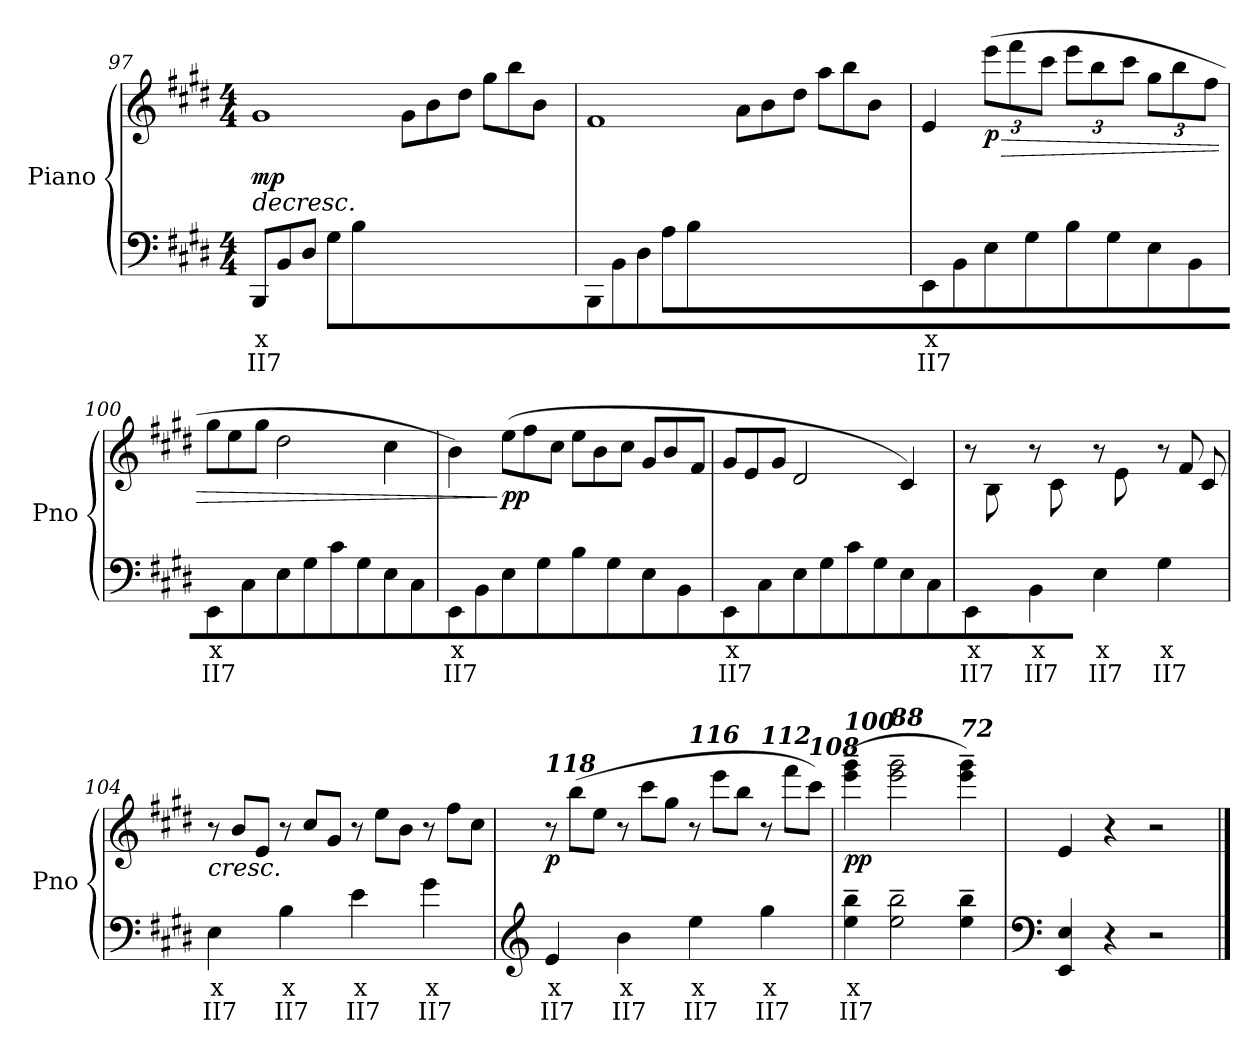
**kern	**text	**text	**kern	**dynam
*part1	*part1	*part1	*part1	*part1
*staff2	*staff2	*staff2	*staff1	*staff1/2
*I"Piano	*	*	*	*
*I'Pno	*	*	*	*
*clefF4	*	*	*clefG2	*
*k[f#c#g#d#]	*	*	*k[f#c#g#d#]	*
*M4/4	*	*	*M4/4	*
=97	=97	=97	=97	=97
*^	*	*	*	*
*	*Xtuplet	*	*	*	*
!	!	!	!	!LO:TX:a:i:t=più dim.	!
!	!	!LO:LY:b	!	!	!LO:HP:b
*	*	*	*	*^	*
*	*	*	*	*	*^	*
!	!	!	!	!	!	!	!LO:DY:n=1:b
2ryy	12BBB/L	x	II7	1g#	2ryy	12%5ryy	> mp
.	12BB/	.	.	.	.	.	.
.	12D#/J	.	.	.	.	.	.
.	12G#/L	.	.	.	.	.	.
.	12B/	.	.	.	.	.	.
.	12ryy	.	.	.	.	12d#\J	.
*	*	*	*	*	*Xtuplet	*	*
2ryy	2ryy	.	.	.	12g#\L	2ryy	.
.	.	.	.	.	12b\	.	.
.	.	.	.	.	12dd#\J	.	.
.	.	.	.	.	12gg#\L	.	.
.	.	.	.	.	12bb\	.	.
.	.	.	.	.	12b\J	.	.
!!LO:LB:g=z	!!	!!
=98	=98	=98	=98	=98	=98	=98	=98
2ryy	12BBB/L	.	.	1f#	2ryy	12%5ryy	.
.	12BB/	.	.	.	.	.	.
.	12D#/J	.	.	.	.	.	.
.	12A/L	.	.	.	.	.	.
.	12B/	.	.	.	.	.	.
.	12ryy	.	.	.	.	12d#\J	.
2ryy	2ryy	.	.	.	12a\L	2ryy	.
.	.	.	.	.	12b\	.	.
.	.	.	.	.	12dd#\J	.	.
.	.	.	.	.	12aa\L	.	.
.	.	.	.	.	12bb\	.	.
.	.	.	.	.	12b\J	.	.
*v	*v	*	*	*	*	*	*
*	*	*	*v	*v	*v	*
!!LO:LB:g=z
=99	=99	=99	=99	=99
*	*	*	*^	*
!	!LO:LY:b	!	!	!	!
*	*	*	*v	*v	*
8EE\L	x	II7	4e/	.
8BB\	.	.	.	.
*	*	*	*tuplet	*
*	*	*	*Xbrackettup	*
!	!	!	!	!LO:HP:b
!	!	!	!	!LO:DY:n=1:b
8E\	.	.	(>12eee\L	> p
.	.	.	12fff#\	.
8G#\J	.	.	.	.
.	.	.	12ccc#\J	.
8B\L	.	.	12eee\L	.
.	.	.	12bb\	.
8G#\	.	.	.	.
.	.	.	12ccc#\J	.
8E\	.	.	12gg#\L	.
.	.	.	12bb\	.
8BB\J	.	.	.	.
.	.	.	12ff#\J	.
=100	=100	=100	=100	=100
!	!LO:LY:b	!	!	!
*	*	*	*Xtuplet	*
8EE\L	x	II7	12gg#\L	.
.	.	.	12ee\	.
8C#\	.	.	.	.
.	.	.	12gg#\J	.
8E\	.	.	2dd#\	.
8G#\J	.	.	.	.
8c#\L	.	.	.	.
8G#\	.	.	.	.
8E\	.	.	4cc#\	.
8C#\J	.	.	.	.
=101	=101	=101	=101	=101
!	!LO:LY:b	!	!	!
8EE\L	x	II7	4b\)	.
8BB\	.	.	.	.
!	!	!	!	!LO:DY:n=1:b
8E\	.	.	(>12ee\L	] pp
.	.	.	12ff#\	.
8G#\J	.	.	.	.
.	.	.	12cc#\J	.
8B\L	.	.	12ee\L	.
.	.	.	12b\	.
8G#\	.	.	.	.
.	.	.	12cc#\J	.
8E\	.	.	12g#/L	.
.	.	.	12b/	.
8BB\J	.	.	.	.
.	.	.	12f#/J	.
!!LO:PB:g=z
=102	=102	=102	=102	=102
!	!LO:LY:b	!	!	!
8EE\L	x	II7	12g#/L	.
.	.	.	12e/	.
8C#\	.	.	.	.
.	.	.	12g#/J	.
8E\	.	.	2d#/	.
8G#\J	.	.	.	.
8c#\L	.	.	.	.
8G#\	.	.	.	.
8E\	.	.	4c#/)	.
8C#\J	.	.	.	.
!!LO:LB:g=z
=103	=103	=103	=103	=103
*^	*	*	*	*
!	!	!LO:LY:b	!	!	!
6ryy	4EE\	x	II7	12r	.
.	.	.	.	12B\L	.
12E/J	.	.	.	12ryy	.
!	!	!LO:LY:b	!	!	!
6ryy	4BB\	x	II7	12r	.
.	.	.	.	12c#\L	.
12G#/J	.	.	.	12ryy	.
!	!	!LO:LY:b	!	!	!
6ryy	4E\	x	II7	12r	.
.	.	.	.	12e\L	.
12B/J	.	.	.	12ryy	.
!	!	!LO:LY:b	!	!	!
4ryy	4G#\	x	II7	12r	.
.	.	.	.	12f#/L	.
.	.	.	.	12c#/J	.
*v	*v	*	*	*	*
=104	=104	=104	=104	=104
!	!LO:LY:b	!	!	!LO:HP:b
4E\	x	II7	12r	<
.	.	.	12b/L	.
.	.	.	12e/J	.
!	!LO:LY:b	!	!	!
4B\	x	II7	12r	.
.	.	.	12cc#/L	.
.	.	.	12g#/J	.
!	!LO:LY:b	!	!	!
4e\	x	II7	12r	.
.	.	.	12ee\L	.
.	.	.	12b\J	.
!	!LO:LY:b	!	!	!
4g#\	x	II7	12r	.
.	.	.	12ff#\L	.
.	.	.	12cc#\J	.
.	.	.	.	]
=105	=105	=105	=105	=105
*clefG2	*	*	*	*
!	!	!	!LO:TX:a:Bi:t=118	!
!	!LO:LY:b	!	!	!LO:DY:b
4e/	x	II7	12r	p
.	.	.	(>12bb\L	.
.	.	.	12ee\J	.
!	!LO:LY:b	!	!	!
4b\	x	II7	12r	.
.	.	.	12ccc#\L	.
.	.	.	12gg#\J	.
!	!	!	!LO:TX:a:Bi:t=116	!
!	!LO:LY:b	!	!	!
4ee\	x	II7	12r	.
.	.	.	12eee\L	.
.	.	.	12bb\J	.
!	!	!	!LO:TX:a:Bi:t=112	!
!	!LO:LY:b	!	!	!
4gg#\	x	II7	12r	.
.	.	.	12fff#\L	.
!	!	!	!LO:TX:a:Bi:t=108	!
.	.	.	12ccc#\J)	.
.	.	.	.	[
=106	=106	=106	=106	=106
!	!	!	!LO:TX:a:Bi:t=100	!
!	!LO:LY:b	!	!	!LO:DY:b
4ee\~ 4bb\~	x	II7	(>4eee\~ 4ggg#\~	pp
!	!	!	!LO:TX:a:Bi:t=88	!
2ee\~ 2bb\~	.	.	2eee\~ 2ggg#\~	.
!	!	!	!LO:TX:a:Bi:t=72	!
4ee\~ 4bb\~	.	.	4eee\~ 4ggg#\~)	.
!!LO:LB:g=z
=107	=107	=107	=107	=107
*clefF4	*	*	*	*
4EE/ 4E/	.	.	4e/	.
4r	.	.	4r	.
2r	.	.	2r	.
==	==	==	==	==
*-	*-	*-	*-	*-
